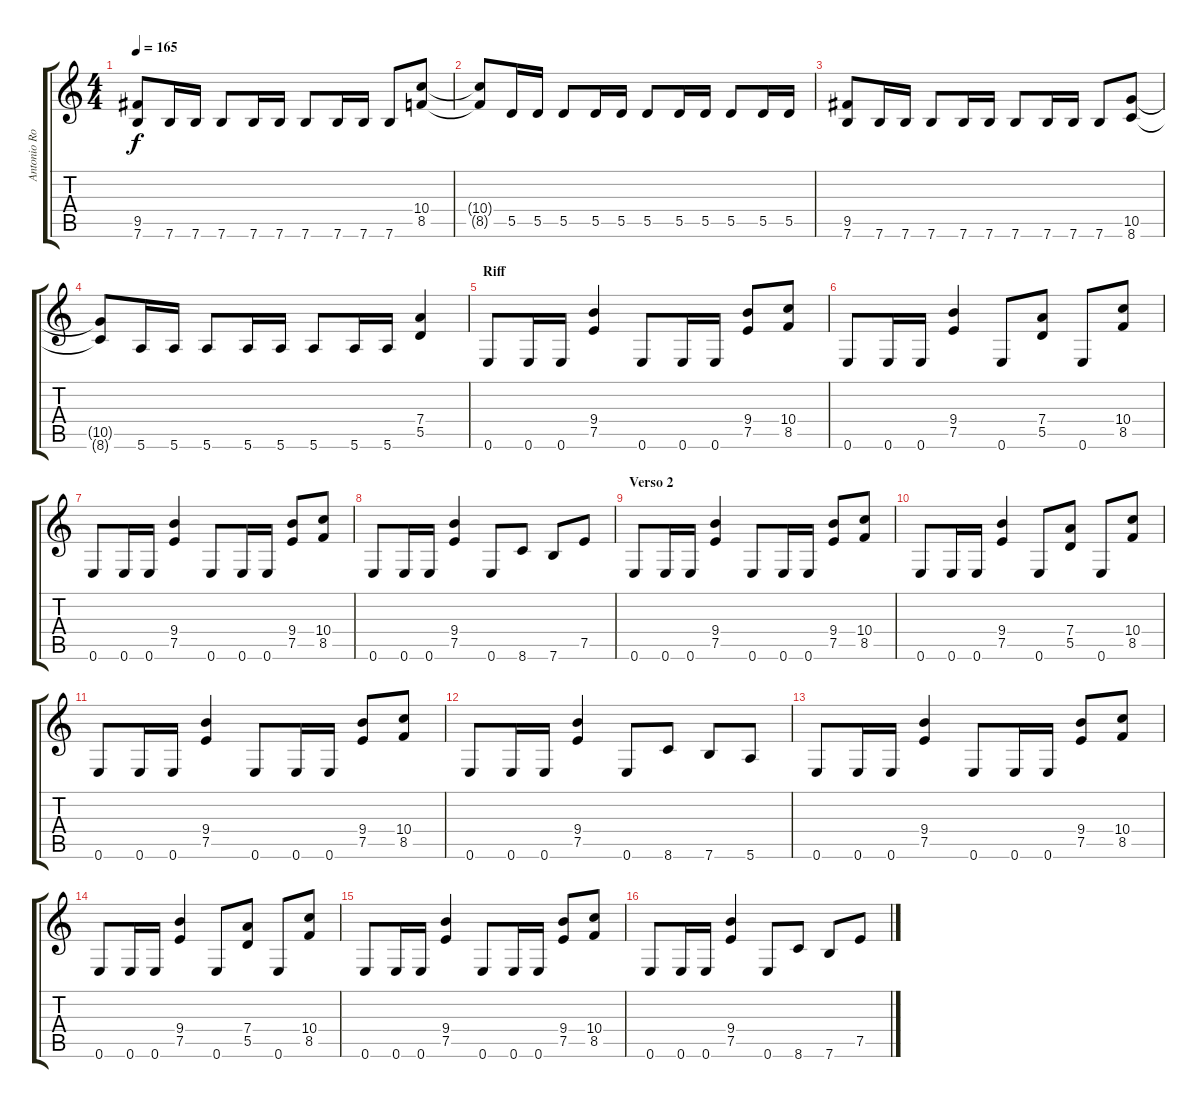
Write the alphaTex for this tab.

\track ("Antonio Romano (Gtr 1)" "Antonio Ro") {instrument distortionguitar}
\staff {score tabs}
\tuning (E4 B3 G3 D3 A2 E2) {hide}
\ts (4 4)
\tempo 165
\clef g2
\ks c
(9.5 7.6).8{dy f} 7.6.16 7.6.16 7.6.8 7.6.16 7.6.16 7.6.8 7.6.16 7.6.16 7.6.8 (10.4 8.5).8 |
(10.4{t} 8.5{t}).8 5.5.16 5.5.16 5.5.8 5.5.16 5.5.16 5.5.8 5.5.16 5.5.16 5.5.8 5.5.16 5.5.16 |
(9.5 7.6).8 7.6.16 7.6.16 7.6.8 7.6.16 7.6.16 7.6.8 7.6.16 7.6.16 7.6.8 (10.5 8.6).8 |
(10.5{t} 8.6{t}).8 5.6.16 5.6.16 5.6.8 5.6.16 5.6.16 5.6.8 5.6.16 5.6.16 (7.4 5.5).4 |
\section ("" "Riff")
0.6.8 0.6.16 0.6.16 (9.4 7.5).4 0.6.8 0.6.16 0.6.16 (9.4 7.5).8 (10.4 8.5).8 |
0.6.8 0.6.16 0.6.16 (9.4 7.5).4 0.6.8 (7.4 5.5).8 0.6.8 (10.4 8.5).8 |
0.6.8 0.6.16 0.6.16 (9.4 7.5).4 0.6.8 0.6.16 0.6.16 (9.4 7.5).8 (10.4 8.5).8 |
0.6.8 0.6.16 0.6.16 (9.4 7.5).4 0.6.8 8.6.8 7.6.8 7.5.8 |
\section ("" "Verso 2")
0.6.8 0.6.16 0.6.16 (9.4 7.5).4 0.6.8 0.6.16 0.6.16 (9.4 7.5).8 (10.4 8.5).8 |
0.6.8 0.6.16 0.6.16 (9.4 7.5).4 0.6.8 (7.4 5.5).8 0.6.8 (10.4 8.5).8 |
0.6.8 0.6.16 0.6.16 (9.4 7.5).4 0.6.8 0.6.16 0.6.16 (9.4 7.5).8 (10.4 8.5).8 |
0.6.8 0.6.16 0.6.16 (9.4 7.5).4 0.6.8 8.6.8 7.6.8 5.6.8 |
0.6.8 0.6.16 0.6.16 (9.4 7.5).4 0.6.8 0.6.16 0.6.16 (9.4 7.5).8 (10.4 8.5).8 |
0.6.8 0.6.16 0.6.16 (9.4 7.5).4 0.6.8 (7.4 5.5).8 0.6.8 (10.4 8.5).8 |
0.6.8 0.6.16 0.6.16 (9.4 7.5).4 0.6.8 0.6.16 0.6.16 (9.4 7.5).8 (10.4 8.5).8 |
0.6.8 0.6.16 0.6.16 (9.4 7.5).4 0.6.8 8.6.8 7.6.8 7.5.8
